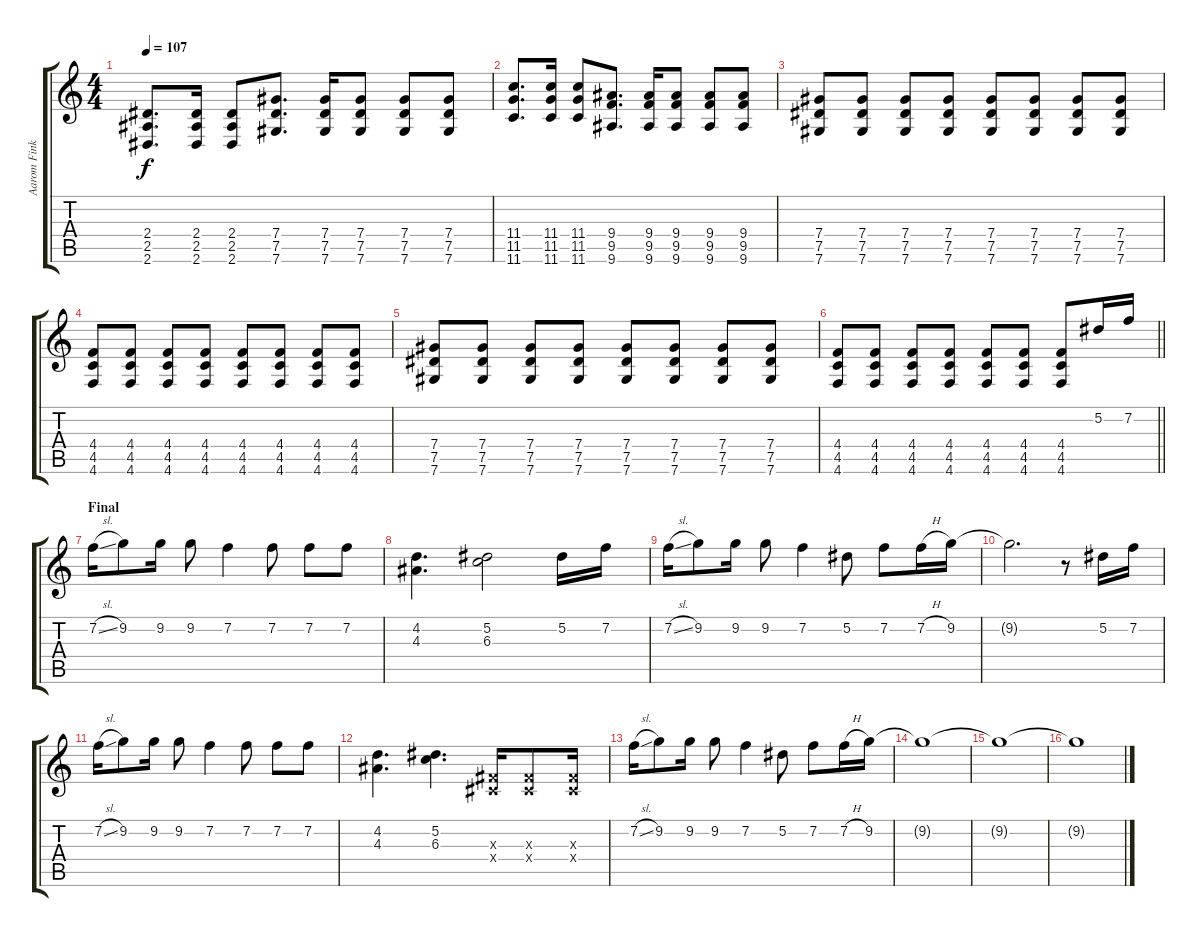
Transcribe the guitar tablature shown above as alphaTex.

\track ("Aarom Fink" "Aarom Fink") {instrument acousticguitarsteel}
\staff {score tabs}
\tuning (Eb4 Bb3 Gb3 Db3 Ab2 Db2) {hide}
\ts (4 4)
\tempo 107
\clef g2
\ks c
(2.4 2.5 2.6).8{d dy f} (2.4 2.5 2.6).16 (2.4 2.5 2.6).8 (7.4 7.5 7.6).8{d} (7.4 7.5 7.6).16 (7.4 7.5 7.6).8 (7.4 7.5 7.6).8 (7.4 7.5 7.6).8 |
(11.4 11.5 11.6).8{d} (11.4 11.5 11.6).16 (11.4 11.5 11.6).8 (9.4 9.5 9.6).8{d} (9.4 9.5 9.6).16 (9.4 9.5 9.6).8 (9.4 9.5 9.6).8 (9.4 9.5 9.6).8 |
(7.4 7.5 7.6).8 (7.4 7.5 7.6).8 (7.4 7.5 7.6).8 (7.4 7.5 7.6).8 (7.4 7.5 7.6).8 (7.4 7.5 7.6).8 (7.4 7.5 7.6).8 (7.4 7.5 7.6).8 |
(4.4 4.5 4.6).8 (4.4 4.5 4.6).8 (4.4 4.5 4.6).8 (4.4 4.5 4.6).8 (4.4 4.5 4.6).8 (4.4 4.5 4.6).8 (4.4 4.5 4.6).8 (4.4 4.5 4.6).8 |
(7.4 7.5 7.6).8 (7.4 7.5 7.6).8 (7.4 7.5 7.6).8 (7.4 7.5 7.6).8 (7.4 7.5 7.6).8 (7.4 7.5 7.6).8 (7.4 7.5 7.6).8 (7.4 7.5 7.6).8 |
\barLineRight lightlight
(4.4 4.5 4.6).8 (4.4 4.5 4.6).8 (4.4 4.5 4.6).8 (4.4 4.5 4.6).8 (4.4 4.5 4.6).8 (4.4 4.5 4.6).8 (4.4 4.5 4.6).8 5.2.16{instrument overdrivenguitar} 7.2.16 |
\section ("" "Final")
7.2{sl}.16 9.2.8 9.2.16 9.2.8 7.2.4 7.2.8 7.2.8 7.2.8 |
(4.2 4.3).4{d} (5.2 6.3).2 5.2.16 7.2.16 |
7.2{sl}.16 9.2.8 9.2.16 9.2.8 7.2.4 5.2.8 7.2.8 7.2{h}.16 9.2.16 |
9.2{t}.2{d} r.8 5.2.16 7.2.16 |
7.2{sl}.16 9.2.8 9.2.16 9.2.8 7.2.4 7.2.8 7.2.8 7.2.8 |
(4.2 4.3).4{d} (5.2 6.3).4{d} (0.3{x} 0.4{x}).16 (0.3{x} 0.4{x}).8 (0.3{x} 0.4{x}).16 |
7.2{sl}.16 9.2.8 9.2.16 9.2.8 7.2.4 5.2.8 7.2.8 7.2{h}.16 9.2.16 |
9.2{t}.1 |
9.2{t}.1 |
9.2{t}.1
